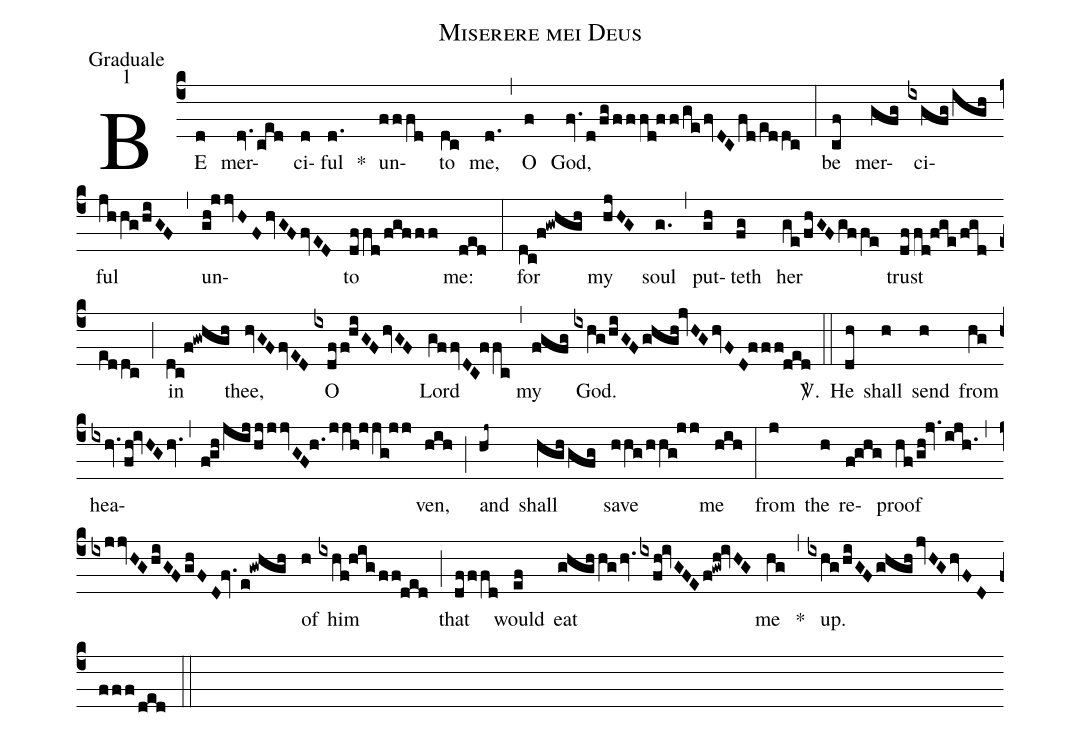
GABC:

name:Miserere mei Deus;
office-part:Graduale;
mode:1;
%%
(c4) BE(d) mer(dv.1ced)ci(d)ful(d.1) *() un(fffd)to(dc) me,(d.1) (,) O(f) God,(fv.1d/fg/fffd!ff/ge/fvDC/fd/eddc) (:) be(cf) mer(gfg)ci(ixgfg/igh)ful(jhhg/hiGF) (,) un(gh!jjvHF/hvGF/fvED)to(dffd/fgfff) me:(ded) (:) for(dc!f!gwhgh) my(hjHG) soul(g.) (,) put(gh)teth(fg) her(ge/fhGF/gffe) trust(dffd!fge/fgd/eddc) (;) in(dc!f!gwhgh) thee,(hvGF/fvED) O(ixdff!hiGF/hvGF) Lord(gffvDC!ffc) (,) my(fgfg) God.(ixhg/hiGF/ghgh!jvHG/hvFD!fff!ded) <sp>V/</sp>.(::) He(dh) shall(h) send(h) from(hg) hea(ixhv.1fh!ivHGhv.1,f!gh/jij/hjjjvGF!h.1/jjh!jjg!jj)ven,(hih) (;) and(hj~) shall(hgh/gfg) save(hhg/hhg!jj) me(hih) (:) from(j) the(h) re(f!ghg)proof(hf/gh!jv.1/ijh.1) (,) (ixjjvHG/hiGF/ghFD!fv.1e!gwhgh) of(h) him(ixhf!hig/ff!ded) (;) that(dfffd) would(ef) eat(ghghhg/hv.1/ixfh!ivGFE/f!gwh!ivHG) me(hg) *(,) up.(ixhg/hiGF/ghgh/jvHG/hvFD/fff/ded) (::)
